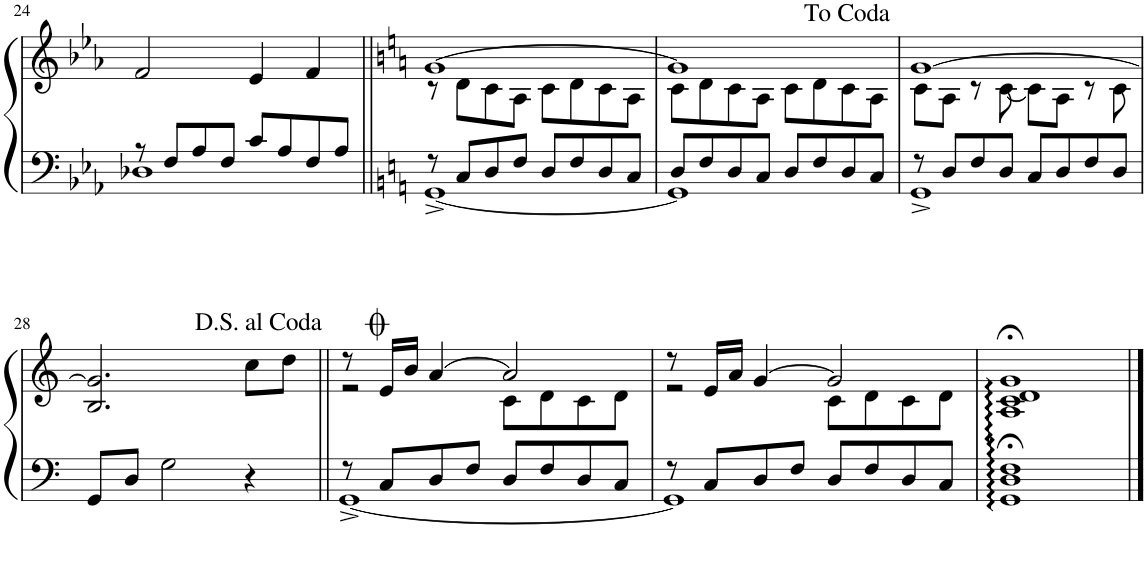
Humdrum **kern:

**kern	**kern
*part1	*part1
*staff2	*staff1
*I"Piano	*
*I'Pno.	*
!!LO:PB:g=z
*clefF4	*clefG2
*k[b-e-a-]	*k[b-e-a-]
*M4/4	*M4/4
*met(c)	*met(c)
=24	=24
*^	*
8r	1D-X	2f/
8F/L	.	.
8A-/	.	.
8F/J	.	.
8c/L	.	4e-/
8A-/	.	.
8F/	.	4f/
8A-/J	.	.
=25||	=25||	=25||
*k[]	*	*k[]
*	*	*^
8r	[1GG^	[1g	8r
8C/L	.	.	8d\L
8D/	.	.	8c\
8F/J	.	.	8A\J
8D/L	.	.	8c\L
8F/	.	.	8d\
8D/	.	.	8c\
8C/J	.	.	8A\J
=26	=26	=26	=26
8D/L	1GG]	1g]	8c\L
8F/	.	.	8d\
8D/	.	.	8c\
8C/J	.	.	8A\J
8D/L	.	.	8c\L
8F/	.	.	8d\
8D/	.	.	8c\
8C/J	.	.	8A\J
=27	=27	=27	=27
8r	1GG^	[1g	8c\L
8D/L	.	.	8A\J
8F/	.	.	8r
8D/J	.	.	[8c\
8C/L	.	.	8c\L]
8D/	.	.	8A\J
8F/	.	.	8r
8D/J	.	.	8c\
*v	*v	*	*
*	*v	*v
!!LO:LB:g=z
=28	=28
8GG/L	2.B/ 2.g/]
8D/J	.
2G\	.
4r	8cc\L
.	8dd\J
=29||	=29||
*^	*^
8r	[1GG^	8r	2r
8C/L	.	16e/LL	.
.	.	16b/JJ	.
8D/	.	[4a/	.
8F/J	.	.	.
8D/L	.	2a/]	8c\L
8F/	.	.	8d\
8D/	.	.	8c\
8C/J	.	.	8d\J
=30	=30	=30	=30
8r	1GG]	8r	2r
8C/L	.	16e/LL	.
.	.	16a/JJ	.
8D/	.	[4g/	.
8F/J	.	.	.
8D/L	.	2g/]	8c\L
8F/	.	.	8d\
8D/	.	.	8c\
8C/J	.	.	8d\J
*v	*v	*	*
*	*v	*v
=31	=31
1GG:;< 1D:;< 1F:;<	1A:;< 1c:;< 1d:;< 1g:;<
==	==
*-	*-
